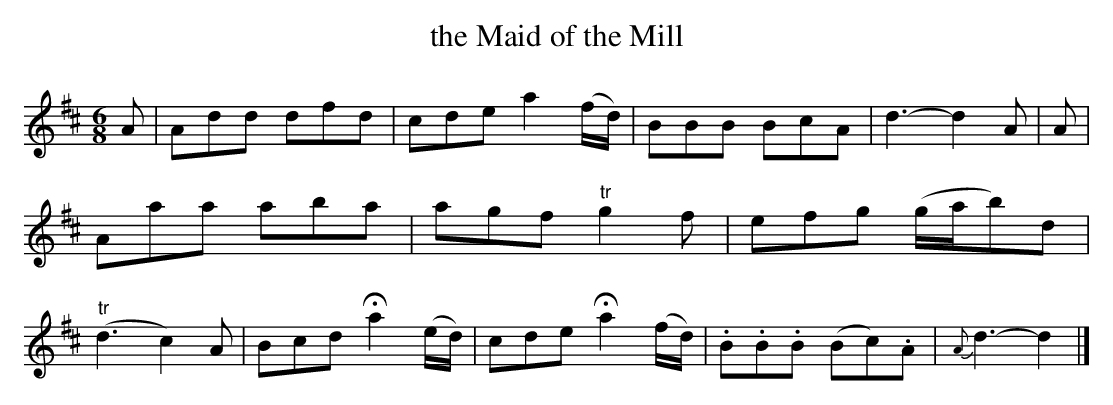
X:1
T:the Maid of the Mill
M:6/8
K:D major
A|\
Add dfd| cde a2(f/d/)| BBB BcA| d3-d2A|\
A|\
Aaa aba| agf "tr"g2f| efg (g/a/b)d| "tr"(d3 c2)A|\
Bcd Ha2(e/d/)| cde Ha2(f/d/)| .B.B.B (Bc).A| {A}d3-d2|]
